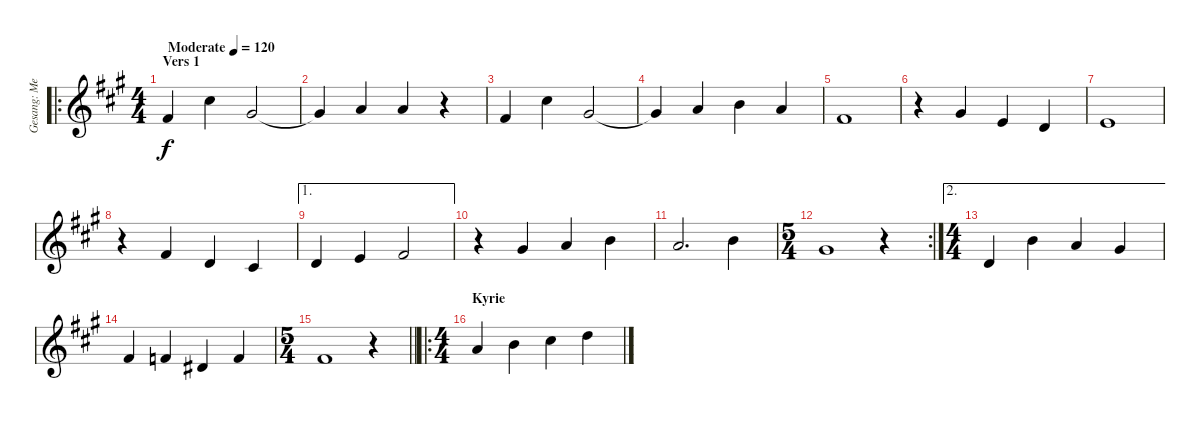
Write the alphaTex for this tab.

\track ("Gesang: Melodie" "Gesang: Me") {instrument piccolo}
\staff {score}
\tuning (E4 B3 G3 D3 A2 E2) {hide}
\ro
\ts (4 4)
\section ("" "Vers 1")
\tempo (120 "Moderate")
\clef g2
\ks a
11.3.4{dy f instrument piccolo} 14.2.4 9.2.2 |
9.2{t}.4 10.2.4 10.2.4 r.4 |
11.3.4 14.2.4 9.2.2 |
9.2{t}.4 10.2.4 12.2.4 10.2.4 |
7.2.1 |
r.4 9.2.4 5.2.4 3.2.4 |
5.2.1 |
r.4 7.2.4 3.2.4 2.2.4 |
\ae 1
3.2.4 5.2.4 7.2.2 |
r.4 9.2.4 10.2.4 12.2.4 |
10.2.2{d} 12.2.4 |
\rc 2
\ts (5 4)
9.2.1 r.4 |
\ae 2
\ts (4 4)
3.2.4 7.1.4 5.1.4 4.1.4 |
2.1.4 1.1.4 4.2.4 1.1.4 |
\ts (5 4)
\barLineRight lightlight
2.1.1 r.4 |
\ro
\ts (4 4)
\section ("" "Kyrie")
10.2.4 12.2.4 9.1.4 10.1.4
